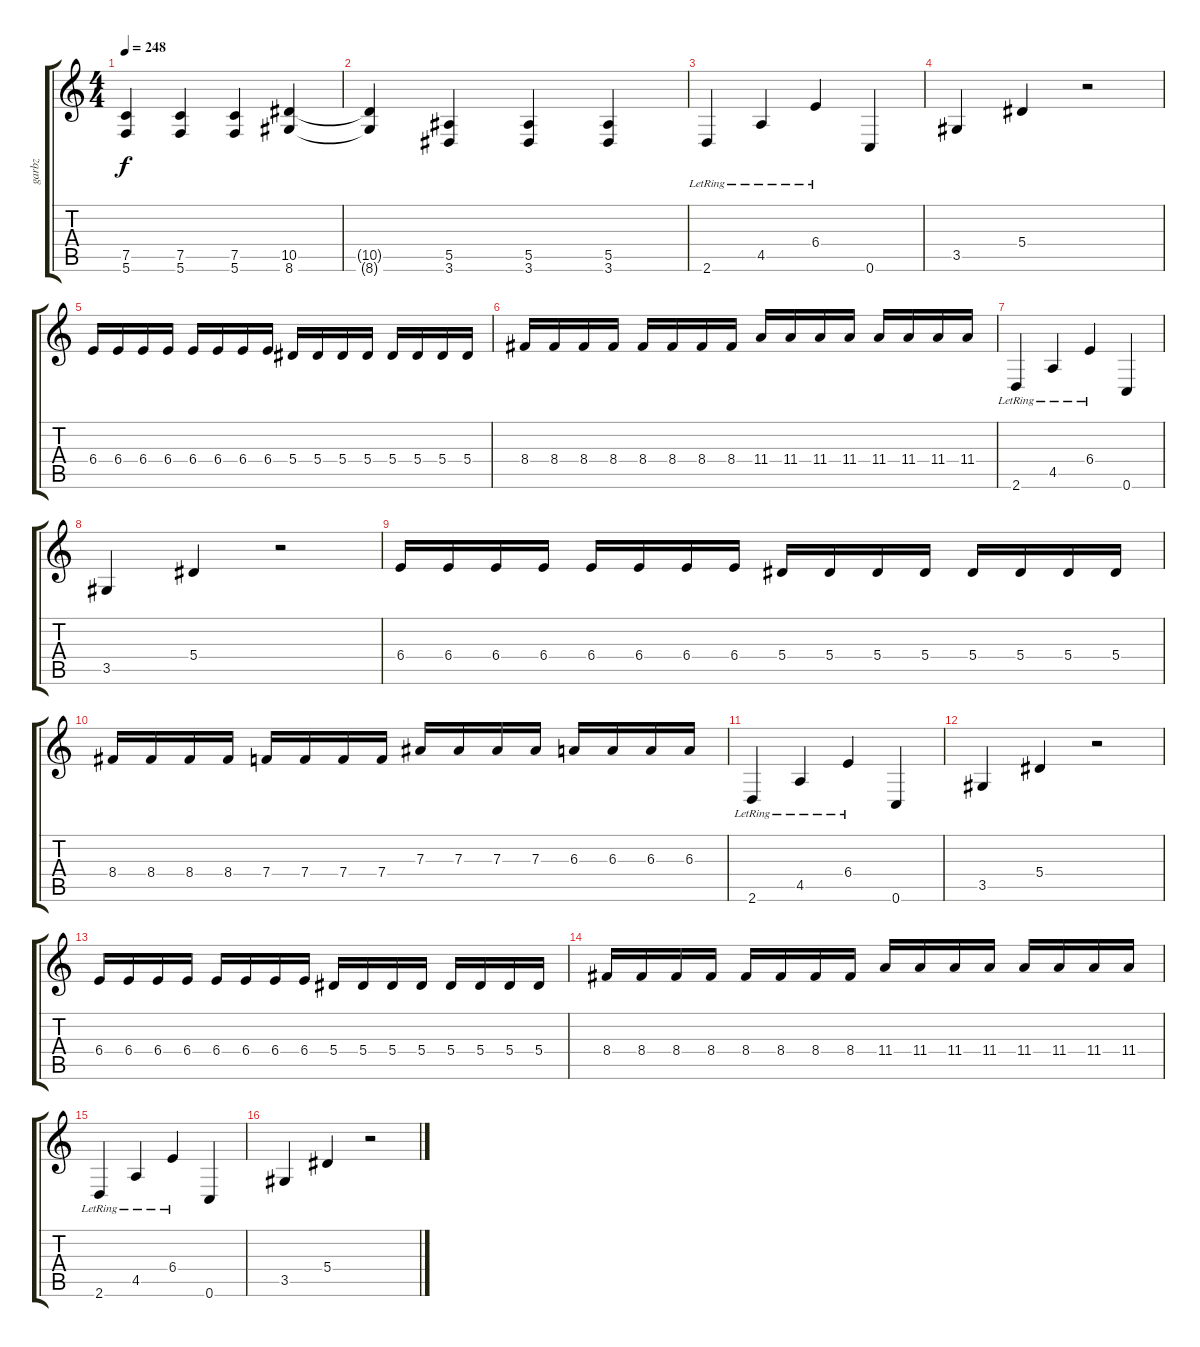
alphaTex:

\track ("garbz" "garbz") {instrument distortionguitar}
\staff {score tabs}
\tuning (C4 G3 Eb3 Bb2 F2 C2) {hide}
\ts (4 4)
\tempo 248
\clef g2
\ks c
(7.5{t} 5.6{t}).4{dy f} (7.5 5.6).4 (7.5 5.6).4 (10.5 8.6).4 |
(10.5{t} 8.6{t}).4 (5.5 3.6).4 (5.5 3.6).4 (5.5 3.6).4 |
2.6{lr}.4 4.5{lr}.4 6.4{lr}.4 0.6.4 |
3.5.4 5.4.4 r.2 |
6.4.16 6.4.16 6.4.16 6.4.16 6.4.16 6.4.16 6.4.16 6.4.16 5.4.16 5.4.16 5.4.16 5.4.16 5.4.16 5.4.16 5.4.16 5.4.16 |
8.4.16 8.4.16 8.4.16 8.4.16 8.4.16 8.4.16 8.4.16 8.4.16 11.4.16 11.4.16 11.4.16 11.4.16 11.4.16 11.4.16 11.4.16 11.4.16 |
2.6{lr}.4 4.5{lr}.4 6.4{lr}.4 0.6.4 |
3.5.4 5.4.4 r.2 |
6.4.16 6.4.16 6.4.16 6.4.16 6.4.16 6.4.16 6.4.16 6.4.16 5.4.16 5.4.16 5.4.16 5.4.16 5.4.16 5.4.16 5.4.16 5.4.16 |
8.4.16 8.4.16 8.4.16 8.4.16 7.4.16 7.4.16 7.4.16 7.4.16 7.3.16 7.3.16 7.3.16 7.3.16 6.3.16 6.3.16 6.3.16 6.3.16 |
2.6{lr}.4 4.5{lr}.4 6.4{lr}.4 0.6.4 |
3.5.4 5.4.4 r.2 |
6.4.16 6.4.16 6.4.16 6.4.16 6.4.16 6.4.16 6.4.16 6.4.16 5.4.16 5.4.16 5.4.16 5.4.16 5.4.16 5.4.16 5.4.16 5.4.16 |
8.4.16 8.4.16 8.4.16 8.4.16 8.4.16 8.4.16 8.4.16 8.4.16 11.4.16 11.4.16 11.4.16 11.4.16 11.4.16 11.4.16 11.4.16 11.4.16 |
2.6{lr}.4 4.5{lr}.4 6.4{lr}.4 0.6.4 |
3.5.4 5.4.4 r.2
